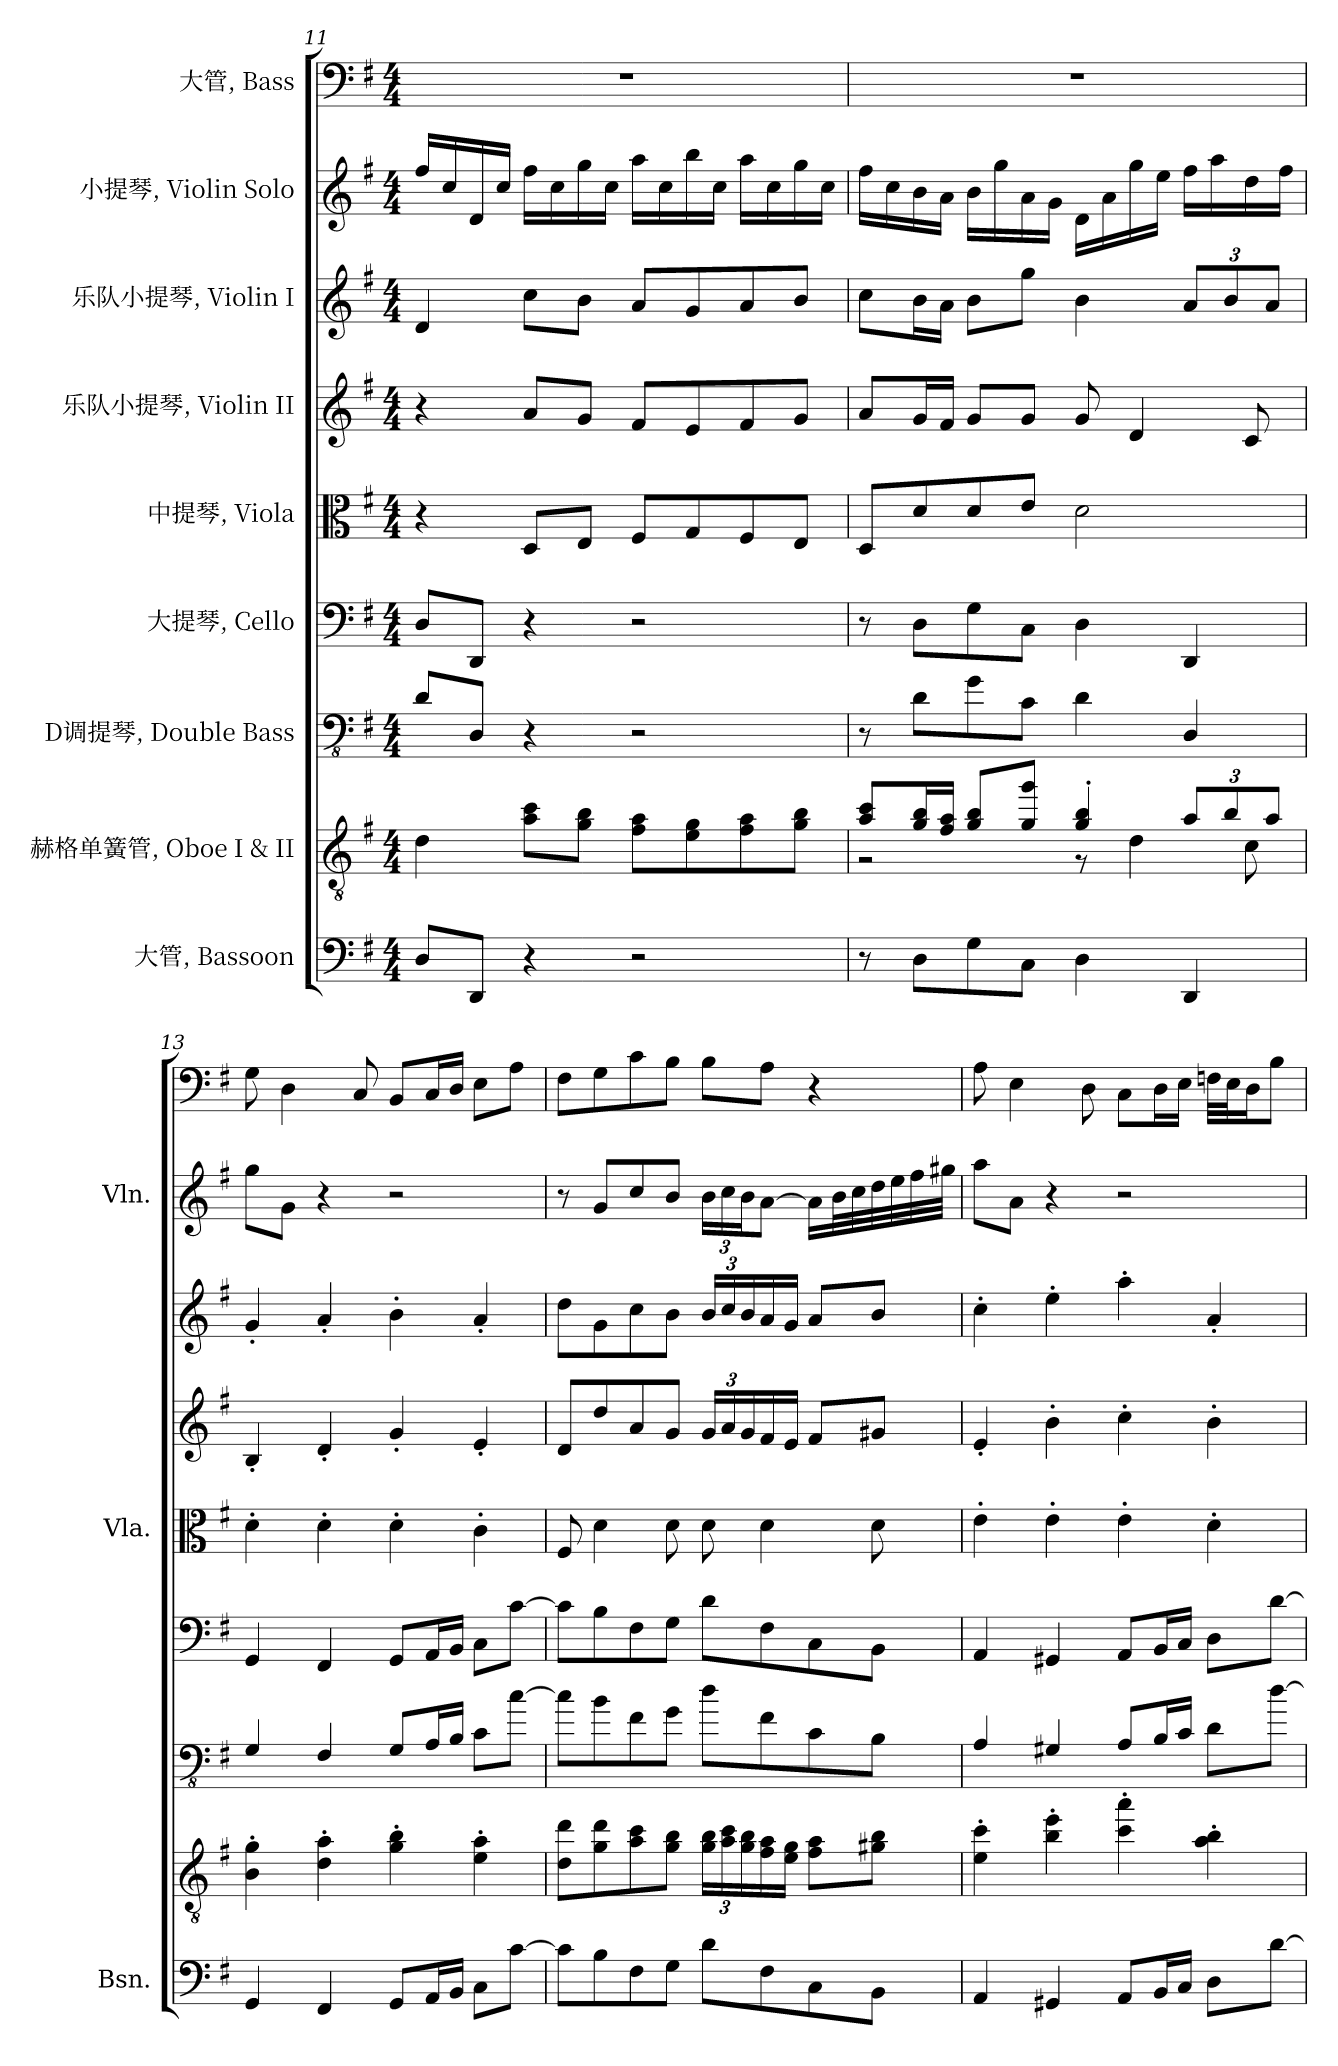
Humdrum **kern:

**kern	**kern	**kern	**kern	**kern	**kern	**kern	**kern	**kern
*part9	*part8	*part7	*part6	*part5	*part4	*part3	*part2	*part1
*staff9	*staff8	*staff7	*staff6	*staff5	*staff4	*staff3	*staff2	*staff1
*I"大管, Bassoon	*I"赫格单簧管, Oboe I &amp; II	*I"D调提琴, Double Bass	*I"大提琴, Cello	*I"中提琴, Viola	*I"乐队小提琴, Violin II	*I"乐队小提琴, Violin I	*I"小提琴, Violin Solo	*I"大管, Bass
*I'Bsn.	*	*	*	*I'Vla.	*	*	*I'Vln.	*
!!LO:PB:g=z
*clefF4	*clefGv2	*clefFv4	*clefF4	*clefC3	*clefG2	*clefG2	*clefG2	*clefF4
*	*	*ITrd7c12	*	*	*	*	*	*
*k[f#]	*k[f#]	*k[f#]	*k[f#]	*k[f#]	*k[f#]	*k[f#]	*k[f#]	*k[f#]
*M4/4	*M4/4	*M4/4	*M4/4	*M4/4	*M4/4	*M4/4	*M4/4	*M4/4
=11	=11	=11	=11	=11	=11	=11	=11	=11
8D/L	4d\	8DD/L	8D/L	4r	4r	4d/	16ff#/LL	1r
.	.	.	.	.	.	.	16cc/	.
8DD/J	.	8DDD/J	8DD/J	.	.	.	16d/	.
.	.	.	.	.	.	.	16cc/JJ	.
4r	8a\ 8cc\L	4r	4r	8D/L	8a/L	8cc\L	16ff#\LL	.
.	.	.	.	.	.	.	16cc\	.
.	8g\ 8b\J	.	.	8E/J	8g/J	8b\J	16gg\	.
.	.	.	.	.	.	.	16cc\JJ	.
2r	8f#\ 8a\L	2r	2r	8F#/L	8f#/L	8a/L	16aa\LL	.
.	.	.	.	.	.	.	16cc\	.
.	8e\ 8g\	.	.	8G/	8e/	8g/	16bb\	.
.	.	.	.	.	.	.	16cc\JJ	.
.	8f#\ 8a\	.	.	8F#/	8f#/	8a/	16aa\LL	.
.	.	.	.	.	.	.	16cc\	.
.	8g\ 8b\J	.	.	8E/J	8g/J	8b/J	16gg\	.
.	.	.	.	.	.	.	16cc\JJ	.
=12	=12	=12	=12	=12	=12	=12	=12	=12
*	*^	*	*	*	*	*	*	*
8r	8a/ 8cc/L	2r	8r	8r	8D/L	8a/L	8cc\L	16ff#\LL	1r
.	.	.	.	.	.	.	.	16cc\	.
8D\L	16g/ 16b/L	.	8DD\L	8D\L	8d/	16g/L	16b\L	16b\	.
.	16f#/ 16a/JJ	.	.	.	.	16f#/JJ	16a\JJ	16a\JJ	.
8G\	8g/ 8b/L	.	8GG\	8G\	8d/	8g/L	8b\L	16b\LL	.
.	.	.	.	.	.	.	.	16gg\	.
8C\J	8g/ 8gg/J	.	8CC\J	8C\J	8e/J	8g/J	8gg\J	16a\	.
.	.	.	.	.	.	.	.	16g\JJ	.
4D\	4g/' 4b/'	8r	4DD\	4D\	2d\	8g/	4b\	16d\LL	.
.	.	.	.	.	.	.	.	16a\	.
.	.	4d\	.	.	.	4d/	.	16gg\	.
.	.	.	.	.	.	.	.	16ee\JJ	.
*	*Xbrackettup	*	*	*	*	*	*Xbrackettup	*	*
4DD/	12a/L	.	4DDD/	4DD/	.	.	12a/L	16ff#\LL	.
.	.	.	.	.	.	.	.	16aa\	.
.	12b/	.	.	.	.	.	12b/	.	.
.	.	8c\	.	.	.	8c/	.	16dd\	.
.	12a/J	.	.	.	.	.	12a/J	.	.
.	.	.	.	.	.	.	.	16ff#\JJ	.
*	*v	*v	*	*	*	*	*	*	*
=13	=13	=13	=13	=13	=13	=13	=13	=13
4GG/	4B\' 4g\'	4GGG/	4GG/	4d'\	4B'/	4g'/	8gg\L	8G\
.	.	.	.	.	.	.	8g\J	4D\
4FF#/	4d\' 4a\'	4FFF#/	4FF#/	4d'\	4d'/	4a'/	4r	.
.	.	.	.	.	.	.	.	8C/
8GG/L	4g\' 4b\'	8GGG/L	8GG/L	4d'\	4g'/	4b'\	2r	8BB/L
16AA/L	.	16AAA/L	16AA/L	.	.	.	.	16C/L
16BB/JJ	.	16BBB/JJ	16BB/JJ	.	.	.	.	16D/JJ
8C\L	4e\' 4a\'	8CC\L	8C\L	4c'\	4e'/	4a'/	.	8E\L
[8c\J	.	[8C\J	[8c\J	.	.	.	.	8A\J
!!LO:PB:g=z
=14	=14	=14	=14	=14	=14	=14	=14	=14
8c\L]	8d\ 8dd\L	8C\L]	8c\L]	8F#/	8d/L	8dd\L	8r	8F#\L
8B\	8g\ 8dd\	8BB\	8B\	4d\	8dd/	8g\	8g/L	8G\
8F#\	8a\ 8cc\	8FF#\	8F#\	.	8a/	8cc\	8cc/	8c\
8G\J	8g\ 8b\J	8GG\J	8G\J	8d\	8g/J	8b\J	8b/J	8B\J
*	*	*	*	*	*Xbrackettup	*	*Xbrackettup	*
8d\L	24g\ 24b\LL	8D\L	8d\L	8d\	24g/LL	24b/LL	24b\LL	8B\L
.	24a\ 24cc\	.	.	.	24a/	24cc/	24cc\	.
.	24g\ 24b\	.	.	.	24g/	24b/	24b\J	.
8F#\	16f#\ 16a\	8FF#\	8F#\	4d\	16f#/	16a/	[8a\J	8A\J
.	16e\ 16g\JJ	.	.	.	16e/JJ	16g/JJ	.	.
8C\	8f#\ 8a\L	8CC\	8C\	.	8f#/L	8a/L	16a\LL]	4r
.	.	.	.	.	.	.	32b\L	.
.	.	.	.	.	.	.	32cc\	.
8BB\J	8g#X\ 8b\J	8BBB\J	8BB\J	8d\	8g#X/J	8b/J	32dd\	.
.	.	.	.	.	.	.	32ee\	.
.	.	.	.	.	.	.	32ff#\	.
.	.	.	.	.	.	.	32gg#X\JJJ	.
=15	=15	=15	=15	=15	=15	=15	=15	=15
4AA/	4e\' 4cc\'	4AAA/	4AA/	4e'\	4e'/	4cc'\	8aa\L	8A\
.	.	.	.	.	.	.	8a\J	4E\
4GG#X/	4b\' 4ee\'	4GGG#X/	4GG#X/	4e'\	4b'\	4ee'\	4r	.
.	.	.	.	.	.	.	.	8D\
8AA/L	4cc\' 4aa\'	8AAA/L	8AA/L	4e'\	4cc'\	4aa'\	2r	8C\L
16BB/L	.	16BBB/L	16BB/L	.	.	.	.	16D\L
16C/JJ	.	16CC/JJ	16C/JJ	.	.	.	.	16E\JJ
8D\L	4a\' 4b\'	8DD\L	8D\L	4d'\	4b'\	4a'/	.	32Fn\LLL
.	.	.	.	.	.	.	.	32E\J
.	.	.	.	.	.	.	.	16D\J
[8d\J	.	[8D\J	[8d\J	.	.	.	.	8B\J
=	=	=	=	=	=	=	=	=
*-	*-	*-	*-	*-	*-	*-	*-	*-
